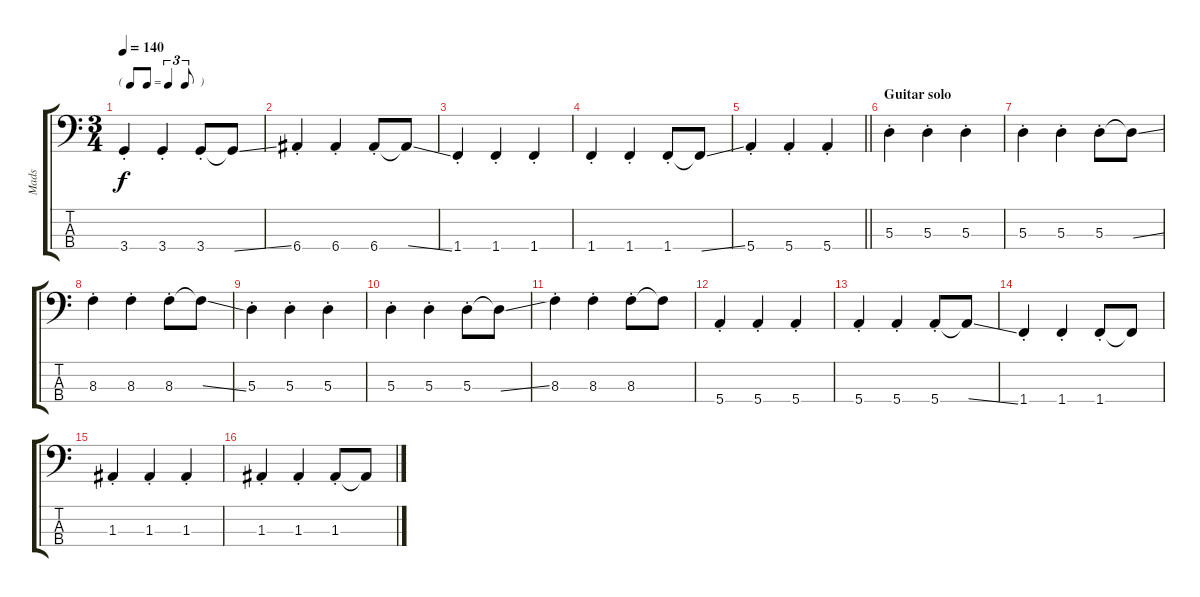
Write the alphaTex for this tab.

\track ("Mads " "Mads ") {instrument electricbassfinger}
\staff {score tabs}
\tuning (G2 D2 A1 E1) {hide}
\ts (3 4)
\tf triplet8th
\tempo 140
\clef f4
\ks c
3.4{st}.4{dy f} 3.4{st}.4 3.4{st}.8 3.4{ss t}.8 |
6.4{st}.4 6.4{st}.4 6.4{st}.8 6.4{ss t}.8 |
1.4{st}.4 1.4{st}.4 1.4{st}.4 |
1.4{st}.4 1.4{st}.4 1.4{st}.8 1.4{ss t}.8 |
\barLineRight lightlight
5.4{st}.4 5.4{st}.4 5.4{st}.4 |
\section ("" "Guitar solo")
5.3{st}.4 5.3{st}.4 5.3{st}.4 |
5.3{st}.4 5.3{st}.4 5.3{st}.8 5.3{ss t}.8 |
8.3{st}.4 8.3{st}.4 8.3{st}.8 8.3{ss t}.8 |
5.3{st}.4 5.3{st}.4 5.3{st}.4 |
5.3{st}.4 5.3{st}.4 5.3{st}.8 5.3{ss t}.8 |
8.3{st}.4 8.3{st}.4 8.3{st}.8 8.3{t}.8 |
5.4{st}.4 5.4{st}.4 5.4{st}.4 |
5.4{st}.4 5.4{st}.4 5.4{st}.8 5.4{ss t}.8 |
1.4{st}.4 1.4{st}.4 1.4{st}.8 1.4{t}.8 |
1.3{st}.4 1.3{st}.4 1.3{st}.4 |
1.3{st}.4 1.3{st}.4 1.3{st}.8 1.3{ss t}.8
